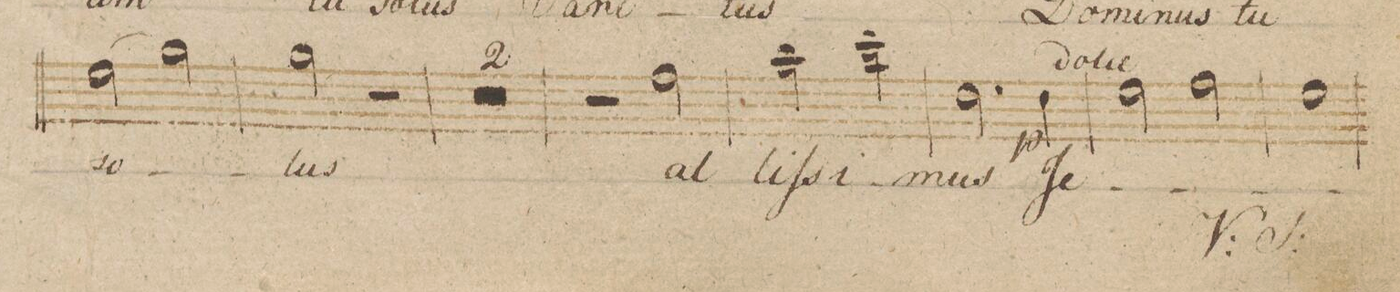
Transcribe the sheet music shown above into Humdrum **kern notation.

**kern	**text	**dynam
*I"Alto.	*	*
*clefC3	*	*
*k[b-]	*	*
*met(c)	*	*
*M4/4	*	*
(>2f\	so-	.
2a\)	.	.
=140	=140	=140
2a\	-lus	.
2r	.	.
=141	=141	=141
0r	.	.
=142	=142	=142
=143	=143	=143
2r	.	.
2g\	al-	.
=144	=144	=144
2b-\	-tiſ-	.
2dd\	-si-	.
=145	=145	=145
2.e\	-mus	.
4e\	Je-	p
=146	=146	=146
2f\	.	.
2g\	.	.
=147	=147	=147
1f	.	.
=148	=148	=148
*-	*-	*-
